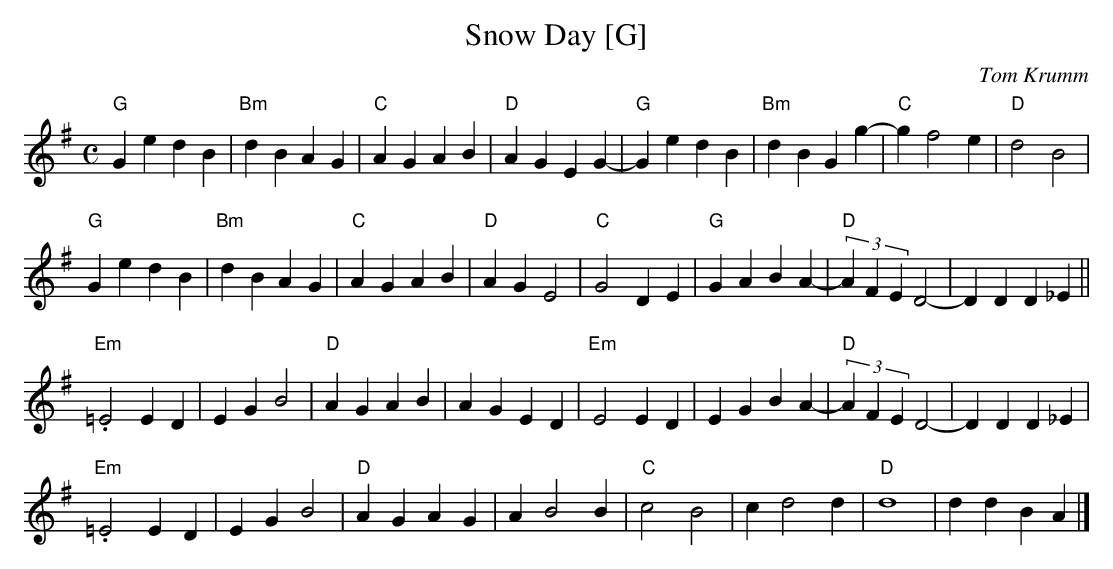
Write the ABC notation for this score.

X:1
T:Snow Day [G]
C:Tom Krumm
M:C
L:1/8
K:G
"G"G2e2d2B2|"Bm"d2B2A2G2|"C"A2G2A2B2|"D"A2G2E2G2-|\
"G"G2e2d2B2|"Bm"d2B2G2g2-|"C"g2f4e2|"D" d4B4|
"G"G2e2d2B2|"Bm"d2B2A2G2|"C"A2G2A2B2|"D"A2G2E4|\
"C"G4D2E2|"G"G2A2B2A2-|"D"(3A2F2E2D4-|D2D2D2_E2||
"Em".=E4E2D2|E2G2B4|"D"A2G2A2B2|A2G2E2D2|"Em"E4E2D2|E2G2B2A2-|"D"(3A2F2E2D4-|D2D2D2_E2|
"Em".=E4E2D2|E2G2B4|"D"A2G2A2G2|A2B4B2|"C"c4B4|c2d4d2|"D"d8|d2d2B2A2|]
